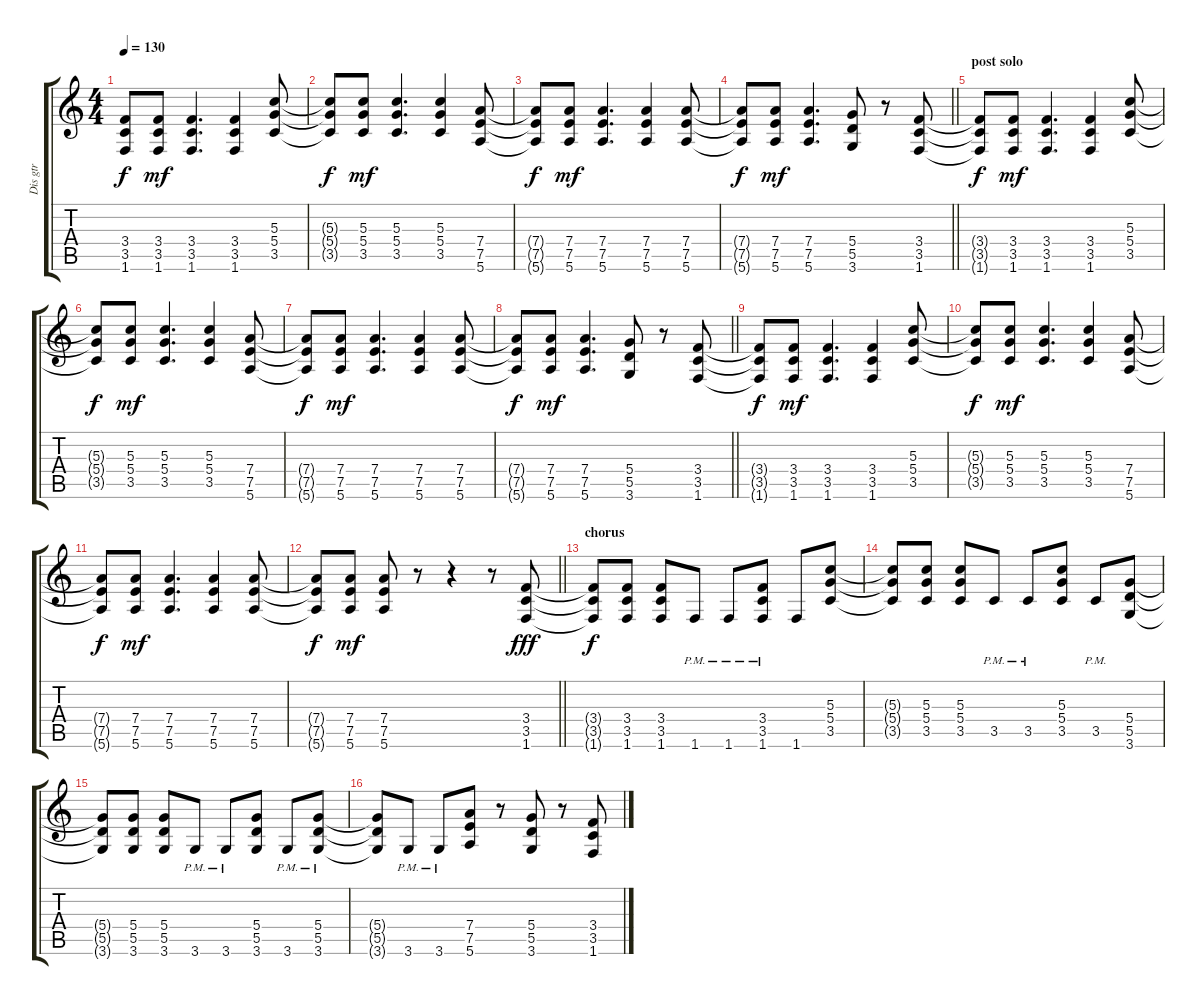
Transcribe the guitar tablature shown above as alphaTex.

\track ("Dis gtr" "Dis gtr") {instrument distortionguitar}
\staff {score tabs}
\tuning (E4 B3 G3 D3 A2 E2) {hide}
\ts (4 4)
\tempo 130
\clef g2
\ks c
(3.4{t} 3.5{t} 1.6{t}).8{dy f} (3.4 3.5 1.6).8{dy mf} (3.4 3.5 1.6).4{d} (3.4 3.5 1.6).4 (5.3 5.4 3.5).8 |
(5.3{t} 5.4{t} 3.5{t}).8{dy f} (5.3 5.4 3.5).8{dy mf} (5.3 5.4 3.5).4{d} (5.3 5.4 3.5).4 (7.4 7.5 5.6).8 |
(7.4{t} 7.5{t} 5.6{t}).8{dy f} (7.4 7.5 5.6).8{dy mf} (7.4 7.5 5.6).4{d} (7.4 7.5 5.6).4 (7.4 7.5 5.6).8 |
\barLineRight lightlight
(7.4{t} 7.5{t} 5.6{t}).8{dy f} (7.4 7.5 5.6).8{dy mf} (7.4 7.5 5.6).4{d} (5.4 5.5 3.6).8 r.8 (3.4 3.5 1.6).8 |
\section ("" "post solo")
(3.4{t} 3.5{t} 1.6{t}).8{dy f} (3.4 3.5 1.6).8{dy mf} (3.4 3.5 1.6).4{d} (3.4 3.5 1.6).4 (5.3 5.4 3.5).8 |
(5.3{t} 5.4{t} 3.5{t}).8{dy f} (5.3 5.4 3.5).8{dy mf} (5.3 5.4 3.5).4{d} (5.3 5.4 3.5).4 (7.4 7.5 5.6).8 |
(7.4{t} 7.5{t} 5.6{t}).8{dy f} (7.4 7.5 5.6).8{dy mf} (7.4 7.5 5.6).4{d} (7.4 7.5 5.6).4 (7.4 7.5 5.6).8 |
\barLineRight lightlight
(7.4{t} 7.5{t} 5.6{t}).8{dy f} (7.4 7.5 5.6).8{dy mf} (7.4 7.5 5.6).4{d} (5.4 5.5 3.6).8 r.8 (3.4 3.5 1.6).8 |
(3.4{t} 3.5{t} 1.6{t}).8{dy f} (3.4 3.5 1.6).8{dy mf} (3.4 3.5 1.6).4{d} (3.4 3.5 1.6).4 (5.3 5.4 3.5).8 |
(5.3{t} 5.4{t} 3.5{t}).8{dy f} (5.3 5.4 3.5).8{dy mf} (5.3 5.4 3.5).4{d} (5.3 5.4 3.5).4 (7.4 7.5 5.6).8 |
(7.4{t} 7.5{t} 5.6{t}).8{dy f} (7.4 7.5 5.6).8{dy mf} (7.4 7.5 5.6).4{d} (7.4 7.5 5.6).4 (7.4 7.5 5.6).8 |
\barLineRight lightlight
(7.4{t} 7.5{t} 5.6{t}).8{dy f} (7.4 7.5 5.6).8{dy mf} (7.4 7.5 5.6).8 r.8 r.4 r.8 (3.4 3.5 1.6).8{dy fff} |
\section ("" "chorus ")
(3.4{t} 3.5{t} 1.6{t}).8{dy f} (3.4 3.5 1.6).8 (3.4 3.5 1.6).8 1.6{pm}.8 1.6{pm}.8 (3.4 3.5 1.6{pm}).8 1.6.8 (5.3 5.4 3.5).8 |
(5.3{t} 5.4{t} 3.5{t}).8 (5.3 5.4 3.5).8 (5.3 5.4 3.5).8 3.5{pm}.8 3.5{pm}.8 (5.3 5.4 3.5).8 3.5{pm}.8 (5.4 5.5 3.6).8 |
(5.4{t} 5.5{t} 3.6{t}).8 (5.4 5.5 3.6).8 (5.4 5.5 3.6).8 3.6{pm}.8 3.6{pm}.8 (5.4 5.5 3.6).8 3.6{pm}.8 (5.4 5.5 3.6{pm}).8 |
(5.4{t} 5.5{t} 3.6{t}).8 3.6{pm}.8 3.6{pm}.8 (7.4 7.5 5.6).8 r.8 (5.4 5.5 3.6).8 r.8 (3.4 3.5 1.6).8
